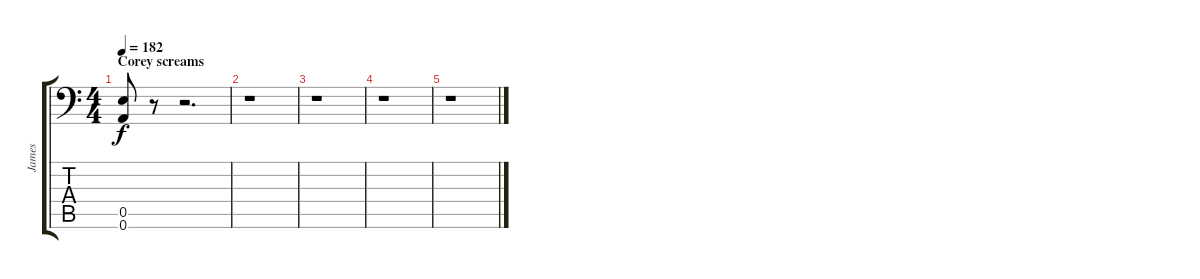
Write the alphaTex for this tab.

\track ("James" "James") {instrument overdrivenguitar}
\staff {score tabs}
\tuning (B3 Gb3 D3 A2 E2 A1) {hide}
\ts (4 4)
\section ("" "Corey screams")
\tempo 182
\clef f4
\ks c
(0.5{t} 0.6{t}).8{dy f} r.8 r.2{d} |
r.1 |
r.1 |
r.1 |
r.1
